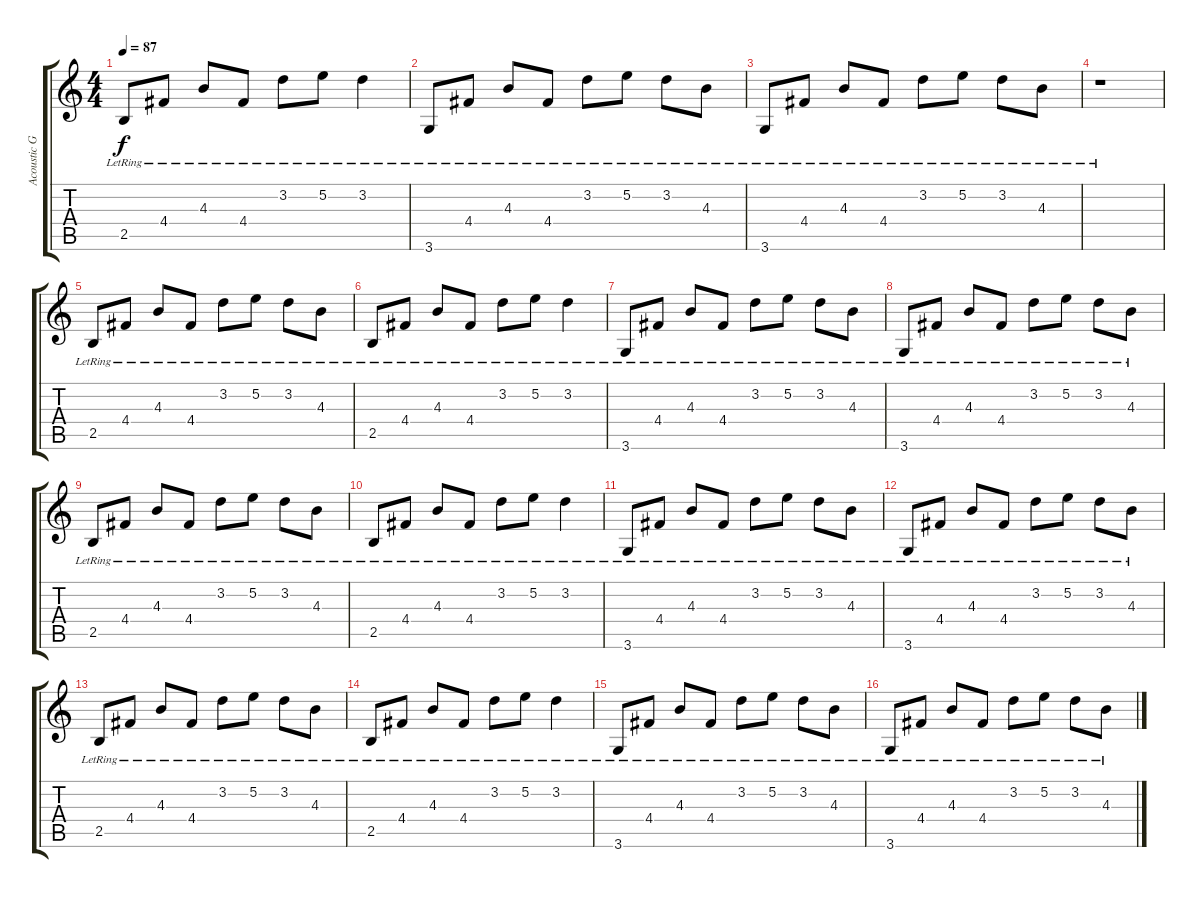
\track ("Acoustic Guitar" "Acoustic G") {instrument acousticguitarnylon}
\staff {score tabs}
\tuning (E4 B3 G3 D3 A2 E2) {hide}
\ts (4 4)
\tempo 87
\clef g2
\ks c
2.5{lr}.8{dy f} 4.4{lr}.8 4.3{lr}.8 4.4{lr}.8 3.2{lr}.8 5.2{lr}.8 3.2{lr}.4 |
3.6{lr}.8 4.4{lr}.8 4.3{lr}.8 4.4{lr}.8 3.2{lr}.8 5.2{lr}.8 3.2{lr}.8 4.3{lr}.8 |
3.6{lr}.8 4.4{lr}.8 4.3{lr}.8 4.4{lr}.8 3.2{lr}.8 5.2{lr}.8 3.2{lr}.8 4.3{lr}.8 |
r.1 |
2.5{lr}.8 4.4{lr}.8 4.3{lr}.8 4.4{lr}.8 3.2{lr}.8 5.2{lr}.8 3.2{lr}.8 4.3{lr}.8 |
2.5{lr}.8 4.4{lr}.8 4.3{lr}.8 4.4{lr}.8 3.2{lr}.8 5.2{lr}.8 3.2{lr}.4 |
3.6{lr}.8 4.4{lr}.8 4.3{lr}.8 4.4{lr}.8 3.2{lr}.8 5.2{lr}.8 3.2{lr}.8 4.3{lr}.8 |
3.6{lr}.8 4.4{lr}.8 4.3{lr}.8 4.4{lr}.8 3.2{lr}.8 5.2{lr}.8 3.2{lr}.8 4.3{lr}.8 |
2.5{lr}.8 4.4{lr}.8 4.3{lr}.8 4.4{lr}.8 3.2{lr}.8 5.2{lr}.8 3.2{lr}.8 4.3{lr}.8 |
2.5{lr}.8 4.4{lr}.8 4.3{lr}.8 4.4{lr}.8 3.2{lr}.8 5.2{lr}.8 3.2{lr}.4 |
3.6{lr}.8 4.4{lr}.8 4.3{lr}.8 4.4{lr}.8 3.2{lr}.8 5.2{lr}.8 3.2{lr}.8 4.3{lr}.8 |
3.6{lr}.8 4.4{lr}.8 4.3{lr}.8 4.4{lr}.8 3.2{lr}.8 5.2{lr}.8 3.2{lr}.8 4.3{lr}.8 |
2.5{lr}.8 4.4{lr}.8 4.3{lr}.8 4.4{lr}.8 3.2{lr}.8 5.2{lr}.8 3.2{lr}.8 4.3{lr}.8 |
2.5{lr}.8 4.4{lr}.8 4.3{lr}.8 4.4{lr}.8 3.2{lr}.8 5.2{lr}.8 3.2{lr}.4 |
3.6{lr}.8 4.4{lr}.8 4.3{lr}.8 4.4{lr}.8 3.2{lr}.8 5.2{lr}.8 3.2{lr}.8 4.3{lr}.8 |
3.6{lr}.8 4.4{lr}.8 4.3{lr}.8 4.4{lr}.8 3.2{lr}.8 5.2{lr}.8 3.2{lr}.8 4.3{lr}.8
